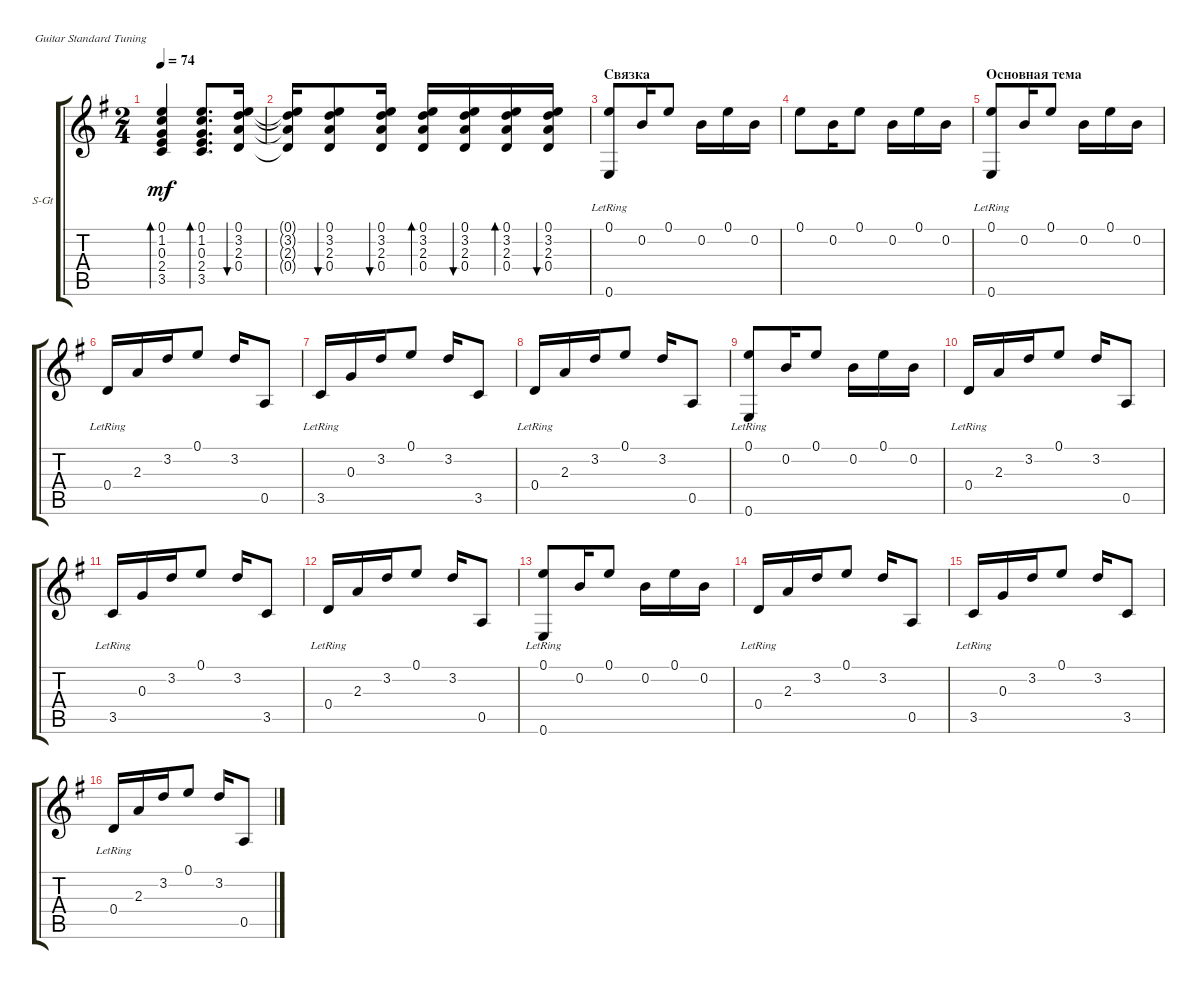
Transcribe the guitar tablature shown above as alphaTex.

\defaultSystemsLayout 4
\bracketExtendMode groupsimilarinstruments
\firstSystemTrackNameOrientation horizontal
\otherSystemsTrackNameOrientation horizontal
\track ("Steel Guitar" "S-Gt") {instrument acousticguitarsteel}
\staff {score tabs}
\tuning (E4 B3 G3 D3 A2 E2)
\ts (2 4)
\tempo 74
\clef g2
\ks eminor
(3.5 2.4 0.3 1.2 0.1).4{bd 30 dy mf} (3.5 2.4 0.3 1.2 0.1).8{d bd 30} (0.4 2.3 3.2 0.1).16{bu 30} |
(0.4{t} 2.3{t} 3.2{t} 0.1{t}).16 (0.4 2.3 3.2 0.1).8{bu 30} (0.4 2.3 3.2 0.1).16{bu 30} (0.4 2.3 3.2 0.1).16{bd 30} (0.4 2.3 3.2 0.1).16{bu 30} (0.4 2.3 3.2 0.1).16{bd 30} (0.4 2.3 3.2 0.1).16{bu 30} |
\section ("" "Связка")
(0.6{lr} 0.1).8 0.2.16 0.1.8 0.2.16 0.1.16 0.2.16 |
0.1.8 0.2.16 0.1.8 0.2.16 0.1.16 0.2.16 |
\section ("" "Основная тема")
(0.6{lr} 0.1).8 0.2.16 0.1.8 0.2.16 0.1.16 0.2.16 |
0.4{lr}.16 2.3.16 3.2.16 0.1.8 3.2.16 0.5.8 |
3.5{lr}.16 0.3.16 3.2.16 0.1.8 3.2.16 3.5.8 |
0.4{lr}.16 2.3.16 3.2.16 0.1.8 3.2.16 0.5.8 |
(0.6{lr} 0.1).8 0.2.16 0.1.8 0.2.16 0.1.16 0.2.16 |
0.4{lr}.16 2.3.16 3.2.16 0.1.8 3.2.16 0.5.8 |
3.5{lr}.16 0.3.16 3.2.16 0.1.8 3.2.16 3.5.8 |
0.4{lr}.16 2.3.16 3.2.16 0.1.8 3.2.16 0.5.8 |
(0.6{lr} 0.1).8 0.2.16 0.1.8 0.2.16 0.1.16 0.2.16 |
0.4{lr}.16 2.3.16 3.2.16 0.1.8 3.2.16 0.5.8 |
3.5{lr}.16 0.3.16 3.2.16 0.1.8 3.2.16 3.5.8 |
0.4{lr}.16 2.3.16 3.2.16 0.1.8 3.2.16 0.5.8
